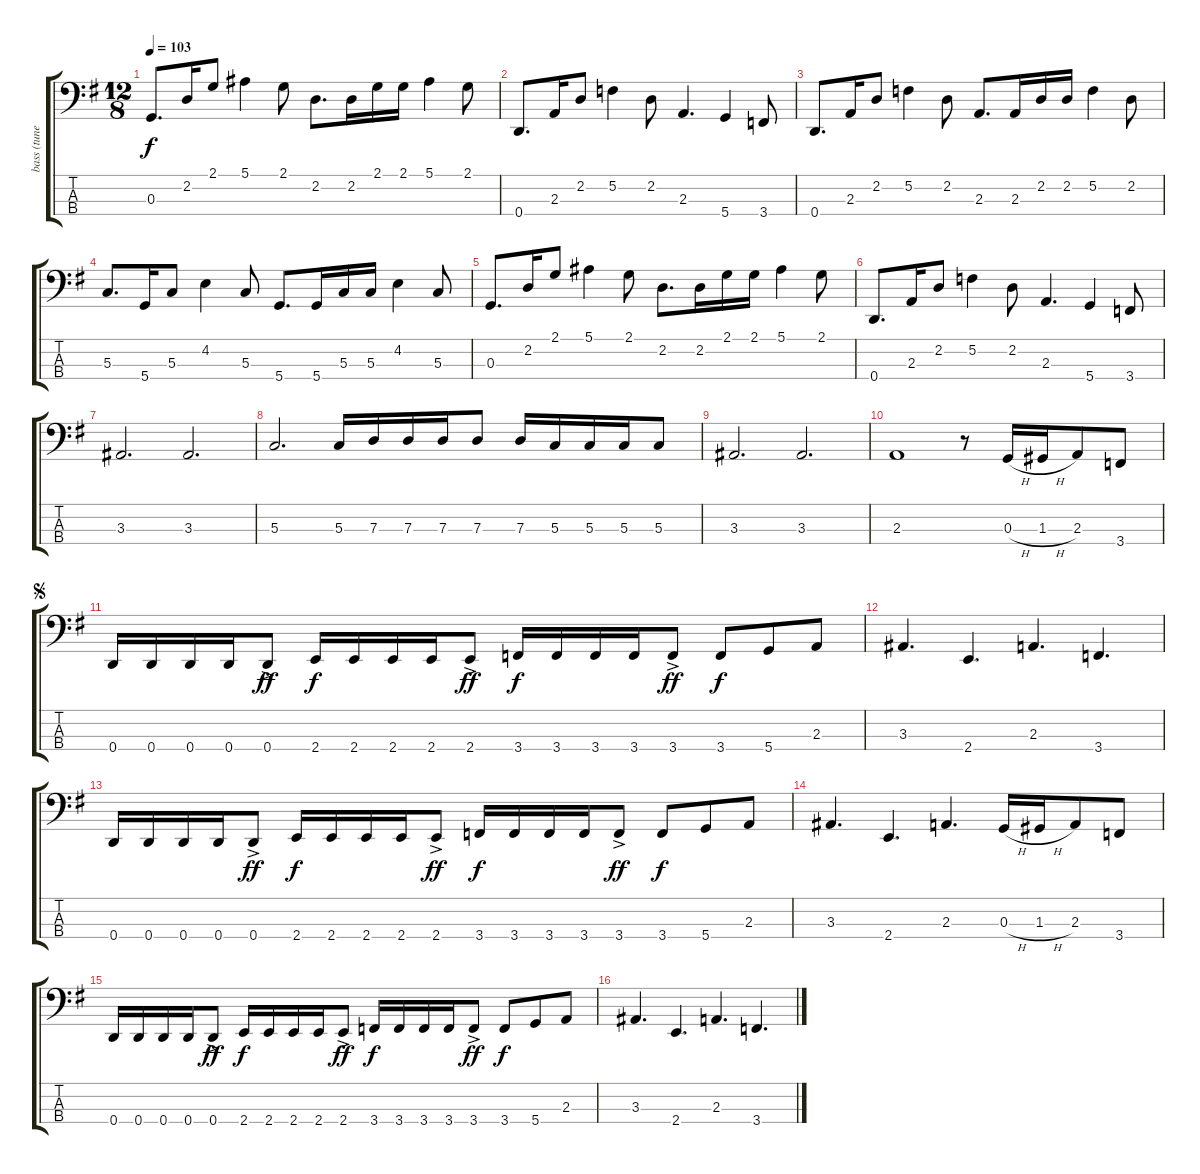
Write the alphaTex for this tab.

\track ("bass (tune down whole step)" "bass (tune") {instrument electricbassfinger}
\staff {score tabs}
\tuning (F2 C2 G1 D1) {hide}
\ts (12 8)
\tempo 103
\clef f4
\ks g
0.3.8{d dy f} 2.2.16 2.1.8 5.1.4 2.1.8 2.2.8{d} 2.2.16 2.1.16 2.1.16 5.1.4 2.1.8 |
0.4.8{d} 2.3.16 2.2.8 5.2.4 2.2.8 2.3.4{d} 5.4.4 3.4.8 |
0.4.8{d} 2.3.16 2.2.8 5.2.4 2.2.8 2.3.8{d} 2.3.16 2.2.16 2.2.16 5.2.4 2.2.8 |
5.3.8{d} 5.4.16 5.3.8 4.2.4 5.3.8 5.4.8{d} 5.4.16 5.3.16 5.3.16 4.2.4 5.3.8 |
0.3.8{d} 2.2.16 2.1.8 5.1.4 2.1.8 2.2.8{d} 2.2.16 2.1.16 2.1.16 5.1.4 2.1.8 |
0.4.8{d} 2.3.16 2.2.8 5.2.4 2.2.8 2.3.4{d} 5.4.4 3.4.8 |
3.3.2{d} 3.3.2{d} |
5.3.2{d} 5.3.16 7.3.16 7.3.16 7.3.16 7.3.8 7.3.16 5.3.16 5.3.16 5.3.16 5.3.8 |
3.3.2{d} 3.3.2{d} |
2.3.1 r.8 0.3{h}.16 1.3{h}.16 2.3.8 3.4.8 |
\jump segno
0.4.16 0.4.16 0.4.16 0.4.16 0.4{ac}.8{dy ff} 2.4.16{dy f} 2.4.16 2.4.16 2.4.16 2.4{ac}.8{dy ff} 3.4.16{dy f} 3.4.16 3.4.16 3.4.16 3.4{ac}.8{dy ff} 3.4.8{dy f} 5.4.8 2.3.8 |
3.3.4{d} 2.4.4{d} 2.3.4{d} 3.4.4{d} |
0.4.16 0.4.16 0.4.16 0.4.16 0.4{ac}.8{dy ff} 2.4.16{dy f} 2.4.16 2.4.16 2.4.16 2.4{ac}.8{dy ff} 3.4.16{dy f} 3.4.16 3.4.16 3.4.16 3.4{ac}.8{dy ff} 3.4.8{dy f} 5.4.8 2.3.8 |
3.3.4{d} 2.4.4{d} 2.3.4{d} 0.3{h}.16 1.3{h}.16 2.3.8 3.4.8 |
0.4.16 0.4.16 0.4.16 0.4.16 0.4{ac}.8{dy ff} 2.4.16{dy f} 2.4.16 2.4.16 2.4.16 2.4{ac}.8{dy ff} 3.4.16{dy f} 3.4.16 3.4.16 3.4.16 3.4{ac}.8{dy ff} 3.4.8{dy f} 5.4.8 2.3.8 |
3.3.4{d} 2.4.4{d} 2.3.4{d} 3.4.4{d}
